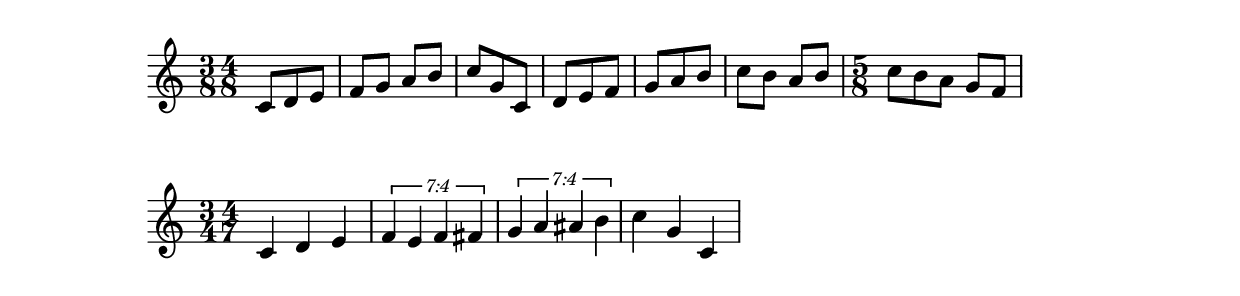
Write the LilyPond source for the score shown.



\version "2.19.6"
#(define ((custom-time-signature one two) grob)
   ;; derived from
   ;; http://lilypond.1069038.n5.nabble.com/Mixed-Time-Signatures-Non-regular-alternantion-between-5-8-and-8-8-td18617.html
   (let ((numOne (number->string (car one)))
          (denOne (number->string (cdr one)))
          (numTwo (number->string (car two)))
          (denTwo (number->string (cdr two))))
   (grob-interpret-markup grob
     (markup #:override '(baseline-skip . 0) #:number
;TODO: #:line is a list of columns,
; so it's easy to extend this with more items.
; will take a list of pairs, convert all items to strings
; and create the list of #:column items.
; Then simply pass this list to #:line
       (#:line ((#:column (numOne denOne))
                (#:column (numTwo denTwo))))))))


alternatingTimeSignatures =
#(define-music-function (parser location timesigs)(list?)
   (_i "Print alternating time signatures. The argument is a Scheme list
of (currently two) pairs. Each pair describes one fraction to be printed.
When the function has executed the first of the given time signatures
will be the effective @code{\\time}, while the second is simply graphical.
When using it you will have to use @code{\\omit Score.TimeSignature}
before the next use of @code{\\time}. Please note that this does not
perform any checks regarding the used time signatures, so you're
responsible yourself to write correct music. To return to normal
use of time signatures use @code{\\revert Score.TimeSignature.stencil}.")
   (let* ((sigOne (car timesigs))
          (sigTwo (cadr timesigs)))
     #{
       \override Score.TimeSignature.stencil =
         #(custom-time-signature sigOne sigTwo)
       \time #sigOne
     #}
     ))

\relative c' {
  \alternatingTimeSignatures #'((3 . 8) (4 . 8))
  c8 d e
  \omit Score.TimeSignature
  \time 4/8
  f g a b
  \time 3/8
  c g c,
  d e f
  g a b
  \time 4/8
  c b a b
  \revert Score.TimeSignature.stencil
  \time 5/8
  c b a g f

}

\relative c' {
  \override TupletNumber.text = #tuplet-number::calc-fraction-text
  \alternatingTimeSignatures #'((3 . 4) (4 . 7))
  c4 d e
  \omit Score.TimeSignature
  \time 4/7
  \tupletSpan 4*16/7
  \tuplet 7/4 {
    f e f fis
    g a ais b
  }
  \time 3/4
  c4 g c,
}